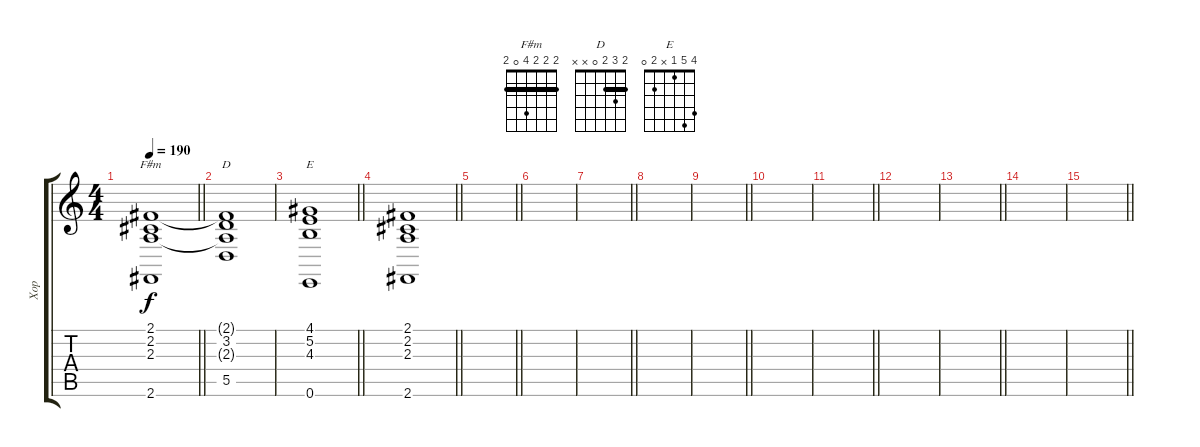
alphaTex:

\track ("Хор" "Хор") {instrument pad4choir}
\staff {score tabs}
\tuning (E4 B3 G3 D3 A2 E2) {hide}
\chord ("F#m" 2 2 2 4 0 2) {barre 2}
\chord ("D" 2 3 2 0 x x) {barre 2}
\chord ("E" 4 5 1 x 2 0)
\ts (4 4)
\tempo 190
\clef g2
\barLineRight lightlight
\ks c
(2.1{t} 2.2{t} 2.3{t} 2.6{t}).1{ch "F#m" dy f} |
(2.1{t} 3.2 2.3{t} 5.5).1{ch "D"} |
\barLineRight lightlight
(4.1 5.2 4.3 0.6).1{ch "E"} |
\barLineRight lightlight
(2.1 2.2 2.3 2.6).1 |
\section ("" "")
\barLineRight lightlight
|
|
\barLineRight lightlight
|
|
\barLineRight lightlight
|
|
\barLineRight lightlight
|
|
\barLineRight lightlight
|
|
\barLineRight lightlight
